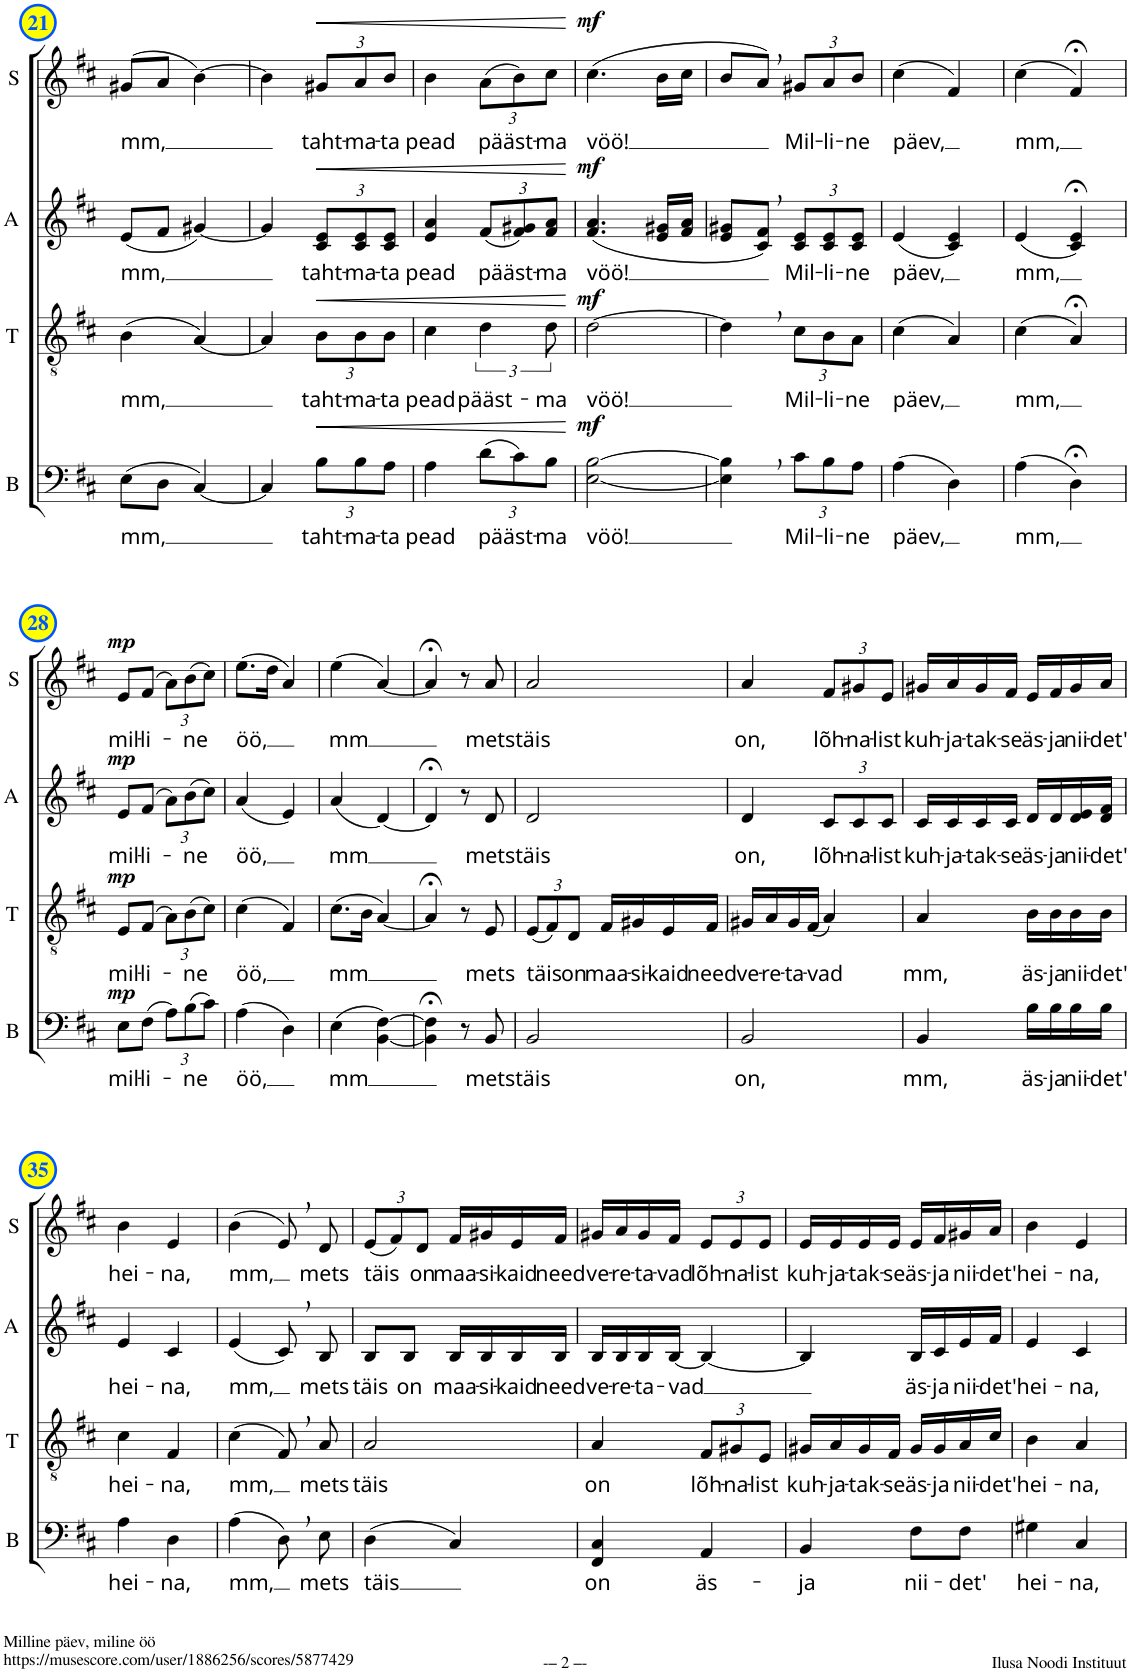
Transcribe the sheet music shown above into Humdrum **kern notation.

**kern	**text	**dynam	**kern	**text	**dynam	**kern	**text	**dynam	**kern	**text	**dynam
*part4	*part4	*part4	*part3	*part3	*part3	*part2	*part2	*part2	*part1	*part1	*part1
*staff4	*staff4	*staff4	*staff3	*staff3	*staff3	*staff2	*staff2	*staff2	*staff1	*staff1	*staff1
*I"B	*	*	*I"T	*	*	*I"A	*	*	*I"S	*	*
*I'B	*	*	*I'T	*	*	*I'A	*	*	*I'S	*	*
!!LO:PB:g=z
*clefF4	*	*	*clefGv2	*	*	*clefG2	*	*	*clefG2	*	*
*	*	*	*	*	*	*Trd1c2	*	*	*	*	*
*k[f#c#]	*	*	*k[f#c#]	*	*	*k[f#c#]	*	*	*k[f#c#]	*	*
*M2/4	*	*	*M2/4	*	*	*M2/4	*	*	*M2/4	*	*
=21	=21	=21	=21	=21	=21	=21	=21	=21	=21	=21	=21
!	!LO:LY:b	!	!	!LO:LY:b	!	!	!LO:LY:b	!	!	!LO:LY:b	!
(8E\L	mm,	.	(4B\	mm,	.	(8e/L	mm,	.	(8g#X/L	mm,	.
8D\J	.	.	.	.	.	8f#/J	.	.	8a/J	.	.
[4C#/)	.	.	[4A/)	.	.	[4g#X/)	.	.	[4b\)	.	.
=22	=22	=22	=22	=22	=22	=22	=22	=22	=22	=22	=22
4C#/]	.	.	4A/]	.	.	4g#/]	.	.	4b\]	.	.
*Xbrackettup	*	*	*	*	*	*	*	*	*	*	*
!	!LO:LY:b	!LO:HP:b	!	!	!	!	!	!	!	!	!
*	*	*	*Xbrackettup	*	*	*	*	*	*	*	*
!	!	!	!	!LO:LY:b	!LO:HP:b	!	!	!	!	!	!
*	*	*	*	*	*	*Xbrackettup	*	*	*	*	*
!	!	!	!	!	!	!	!LO:LY:b	!LO:HP:b	!	!	!
*	*	*	*	*	*	*	*	*	*Xbrackettup	*	*
!	!	!	!	!	!	!	!	!	!	!LO:LY:b	!LO:HP:b
12B\L	taht-	<	12B\L	taht-	<	12c#/ 12e/L	taht-	<	12g#X/L	taht-	<
!	!LO:LY:b	!	!	!LO:LY:b	!	!	!LO:LY:b	!	!	!LO:LY:b	!
12B\	-ma-	.	12B\	-ma-	.	12c#/ 12e/	-ma-	.	12a/	-ma-	.
!	!LO:LY:b	!	!	!LO:LY:b	!	!	!LO:LY:b	!	!	!LO:LY:b	!
12A\J	-ta	.	12B\J	-ta	.	12c#/ 12e/J	-ta	.	12b/J	-ta	.
=23	=23	=23	=23	=23	=23	=23	=23	=23	=23	=23	=23
!	!LO:LY:b	!	!	!LO:LY:b	!	!	!LO:LY:b	!	!	!LO:LY:b	!
4A\	pead	.	4c#\	pead	.	4e/ 4a/	pead	.	4b\	pead	.
!	!LO:LY:b	!	!	!	!	!	!	!	!	!	!
*	*	*	*brackettup	*	*	*	*	*	*	*	*
!	!	!	!	!LO:LY:b	!	!	!LO:LY:b	!	!	!LO:LY:b	!
(12d\L	pääst-	.	6d\	pääst-	.	(12f#/L	pääst-	.	(12a\L	pääst-	.
12c#\)	.	.	.	.	.	12f#/ 12g#X/)	.	.	12b\)	.	.
!	!LO:LY:b	!	!	!LO:LY:b	!	!	!LO:LY:b	!	!	!LO:LY:b	!
12B\J	-ma	.	12d\	-ma	.	12f#/ 12a/J	-ma	.	12cc#\J	-ma	.
.	.	[	.	.	[	.	.	[	.	.	[
=24	=24	=24	=24	=24	=24	=24	=24	=24	=24	=24	=24
!	!LO:LY:b	!LO:DY:a	!	!LO:LY:b	!LO:DY:a	!	!LO:LY:b	!LO:DY:a	!	!LO:LY:b	!LO:DY:a
[2E\ [2B\	vöö!	mf	[2d\	vöö!	mf	(4.f#/ 4.a/	vöö!	mf	(4.cc#\	vöö!	mf
.	.	.	.	.	.	16e/ 16g#X/LL	.	.	16b\LL	.	.
.	.	.	.	.	.	16f#/ 16a/JJ	.	.	16cc#\JJ	.	.
=25	=25	=25	=25	=25	=25	=25	=25	=25	=25	=25	=25
4E\], 4B\],	.	.	4d,\]	.	.	8e/ 8g#X/L	.	.	8b/L	.	.
.	.	.	.	.	.	8c#/, 8f#/,J)	.	.	8a,/J)	.	.
!	!LO:LY:b	!	!	!	!	!	!	!	!	!	!
*	*	*	*Xbrackettup	*	*	*	*	*	*	*	*
!	!	!	!	!LO:LY:b	!	!	!LO:LY:b	!	!	!LO:LY:b	!
12c#\L	Mil-	.	12c#\L	Mil-	.	12c#/ 12e/L	Mil-	.	12g#X/L	Mil-	.
!	!LO:LY:b	!	!	!LO:LY:b	!	!	!LO:LY:b	!	!	!LO:LY:b	!
12B\	-li-	.	12B\	-li-	.	12c#/ 12e/	-li-	.	12a/	-li-	.
!	!LO:LY:b	!	!	!LO:LY:b	!	!	!LO:LY:b	!	!	!LO:LY:b	!
12A\J	-ne	.	12A\J	-ne	.	12c#/ 12e/J	-ne	.	12b/J	-ne	.
=26	=26	=26	=26	=26	=26	=26	=26	=26	=26	=26	=26
!	!LO:LY:b	!	!	!LO:LY:b	!	!	!LO:LY:b	!	!	!LO:LY:b	!
(4A\	päev,	.	(4c#\	päev,	.	(4e/	päev,	.	(4cc#\	päev,	.
4D\)	.	.	4A/)	.	.	4c#/ 4e/)	.	.	4f#/)	.	.
=27	=27	=27	=27	=27	=27	=27	=27	=27	=27	=27	=27
!	!LO:LY:b	!	!	!LO:LY:b	!	!	!LO:LY:b	!	!	!LO:LY:b	!
(4A\	mm,	.	(4c#\	mm,	.	(4e/	mm,	.	(4cc#\	mm,	.
4D;<\)	.	.	4A;</)	.	.	4c#/;< 4e/;<)	.	.	4f#;</)	.	.
!!LO:LB:g=z
=28	=28	=28	=28	=28	=28	=28	=28	=28	=28	=28	=28
!	!LO:LY:b	!LO:DY:a	!	!LO:LY:b	!LO:DY:a	!	!LO:LY:b	!LO:DY:a	!	!LO:LY:b	!LO:DY:a
8E\L	mil-	mp	8E/L	mil-	mp	8e/L	mil-	mp	8e/L	mil-	mp
!	!LO:LY:b	!	!	!LO:LY:b	!	!	!LO:LY:b	!	!	!LO:LY:b	!
(8F#\J	-li-	.	(8F#/J	-li-	.	(8f#/J	-li-	.	(8f#/J	-li-	.
12A\L)	.	.	12A\L)	.	.	12a\L)	.	.	12a\L)	.	.
!	!LO:LY:b	!	!	!LO:LY:b	!	!	!LO:LY:b	!	!	!LO:LY:b	!
(12B\	-ne	.	(12B\	-ne	.	(12b\	-ne	.	(12b\	-ne	.
12c#\J)	.	.	12c#\J)	.	.	12cc#\J)	.	.	12cc#\J)	.	.
=29	=29	=29	=29	=29	=29	=29	=29	=29	=29	=29	=29
!	!LO:LY:b	!	!	!LO:LY:b	!	!	!LO:LY:b	!	!	!LO:LY:b	!
(4A\	öö,	.	(4c#\	öö,	.	(4a/	öö,	.	(8.ee\L	öö,	.
.	.	.	.	.	.	.	.	.	16dd\Jk	.	.
4D\)	.	.	4F#/)	.	.	4e/)	.	.	4a/)	.	.
=30	=30	=30	=30	=30	=30	=30	=30	=30	=30	=30	=30
!	!LO:LY:b	!	!	!LO:LY:b	!	!	!LO:LY:b	!	!	!LO:LY:b	!
(4E\	mm	.	(8.c#\L	mm	.	(4a/	mm	.	(4ee\	mm	.
.	.	.	16B\Jk	.	.	.	.	.	.	.	.
[4BB\ [4F#\)	.	.	[4A/)	.	.	[4d/)	.	.	[4a/)	.	.
=31	=31	=31	=31	=31	=31	=31	=31	=31	=31	=31	=31
4BB\];< 4F#\];<	.	.	4A;</]	.	.	4d;</]	.	.	4a;</]	.	.
8r	.	.	8r	.	.	8r	.	.	8r	.	.
!	!LO:LY:b	!	!	!LO:LY:b	!	!	!LO:LY:b	!	!	!LO:LY:b	!
8BB/	mets	.	8E/	mets	.	8d/	mets	.	8a/	mets	.
=32	=32	=32	=32	=32	=32	=32	=32	=32	=32	=32	=32
!	!LO:LY:b	!	!	!LO:LY:b	!	!	!LO:LY:b	!	!	!LO:LY:b	!
2BB/	täis	.	(12E/L	täis	.	2d/	täis	.	2a/	täis	.
.	.	.	12F#/)	.	.	.	.	.	.	.	.
!	!	!	!	!LO:LY:b	!	!	!	!	!	!	!
.	.	.	12D/J	on	.	.	.	.	.	.	.
!	!	!	!	!LO:LY:b	!	!	!	!	!	!	!
.	.	.	16F#/LL	maa-	.	.	.	.	.	.	.
!	!	!	!	!LO:LY:b	!	!	!	!	!	!	!
.	.	.	16G#X/	-si-	.	.	.	.	.	.	.
!	!	!	!	!LO:LY:b	!	!	!	!	!	!	!
.	.	.	16E/	-kaid	.	.	.	.	.	.	.
!	!	!	!	!LO:LY:b	!	!	!	!	!	!	!
.	.	.	16F#/JJ	need	.	.	.	.	.	.	.
=33	=33	=33	=33	=33	=33	=33	=33	=33	=33	=33	=33
!	!LO:LY:b	!	!	!LO:LY:b	!	!	!LO:LY:b	!	!	!LO:LY:b	!
2BB/	on,	.	16G#X/LL	ve-	.	4d/	on,	.	4a/	on,	.
!	!	!	!	!LO:LY:b	!	!	!	!	!	!	!
.	.	.	16A/	-re-	.	.	.	.	.	.	.
!	!	!	!	!LO:LY:b	!	!	!	!	!	!	!
.	.	.	16G#/	-ta-	.	.	.	.	.	.	.
!	!	!	!	!LO:LY:b	!	!	!	!	!	!	!
.	.	.	(16F#/JJ	-vad	.	.	.	.	.	.	.
!	!	!	!	!	!	!	!LO:LY:b	!	!	!LO:LY:b	!
.	.	.	4A/)	.	.	12c#/L	lõh-	.	12f#/L	lõh-	.
!	!	!	!	!	!	!	!LO:LY:b	!	!	!LO:LY:b	!
.	.	.	.	.	.	12c#/	-na-	.	12g#X/	-na-	.
!	!	!	!	!	!	!	!LO:LY:b	!	!	!LO:LY:b	!
.	.	.	.	.	.	12c#/J	-list	.	12e/J	-list	.
=34	=34	=34	=34	=34	=34	=34	=34	=34	=34	=34	=34
!	!LO:LY:b	!	!	!LO:LY:b	!	!	!LO:LY:b	!	!	!LO:LY:b	!
4BB/	mm,	.	4A/	mm,	.	16c#/LL	kuh-	.	16g#X/LL	kuh-	.
!	!	!	!	!	!	!	!LO:LY:b	!	!	!LO:LY:b	!
.	.	.	.	.	.	16c#/	-ja-	.	16a/	-ja-	.
!	!	!	!	!	!	!	!LO:LY:b	!	!	!LO:LY:b	!
.	.	.	.	.	.	16c#/	-tak-	.	16g#/	-tak-	.
!	!	!	!	!	!	!	!LO:LY:b	!	!	!LO:LY:b	!
.	.	.	.	.	.	16c#/JJ	-se	.	16f#/JJ	-se	.
!	!LO:LY:b	!	!	!LO:LY:b	!	!	!LO:LY:b	!	!	!LO:LY:b	!
16B\LL	äs-	.	16B\LL	äs-	.	16d/LL	äs-	.	16e/LL	äs-	.
!	!LO:LY:b	!	!	!LO:LY:b	!	!	!LO:LY:b	!	!	!LO:LY:b	!
16B\	-ja	.	16B\	-ja	.	16d/	-ja	.	16f#/	-ja	.
!	!LO:LY:b	!	!	!LO:LY:b	!	!	!LO:LY:b	!	!	!LO:LY:b	!
16B\	nii-	.	16B\	nii-	.	16d/ 16e/	nii-	.	16g#/	nii-	.
!	!LO:LY:b	!	!	!LO:LY:b	!	!	!LO:LY:b	!	!	!LO:LY:b	!
16B\JJ	-det'	.	16B\JJ	-det'	.	16d/ 16f#/JJ	-det'	.	16a/JJ	-det'	.
!!LO:LB:g=z
=35	=35	=35	=35	=35	=35	=35	=35	=35	=35	=35	=35
!	!LO:LY:b	!	!	!LO:LY:b	!	!	!LO:LY:b	!	!	!LO:LY:b	!
4A\	hei-	.	4c#\	hei-	.	4e/	hei-	.	4b\	hei-	.
!	!LO:LY:b	!	!	!LO:LY:b	!	!	!LO:LY:b	!	!	!LO:LY:b	!
4D\	-na,	.	4F#/	-na,	.	4c#/	-na,	.	4e/	-na,	.
=36	=36	=36	=36	=36	=36	=36	=36	=36	=36	=36	=36
!	!LO:LY:b	!	!	!LO:LY:b	!	!	!LO:LY:b	!	!	!LO:LY:b	!
(4A\	mm,	.	(4c#\	mm,	.	(4e/	mm,	.	(4b\	mm,	.
8D,\)	.	.	8F#,/)	.	.	8c#,/)	.	.	8e,/)	.	.
!	!LO:LY:b	!	!	!LO:LY:b	!	!	!LO:LY:b	!	!	!LO:LY:b	!
8E\	mets	.	8A/	mets	.	8B/	mets	.	8d/	mets	.
=37	=37	=37	=37	=37	=37	=37	=37	=37	=37	=37	=37
!	!LO:LY:b	!	!	!LO:LY:b	!	!	!LO:LY:b	!	!	!LO:LY:b	!
(4D\	täis	.	2A/	täis	.	8B/L	täis	.	(12e/L	täis	.
.	.	.	.	.	.	.	.	.	12f#/)	.	.
!	!	!	!	!	!	!	!LO:LY:b	!	!	!	!
.	.	.	.	.	.	8B/J	on	.	.	.	.
!	!	!	!	!	!	!	!	!	!	!LO:LY:b	!
.	.	.	.	.	.	.	.	.	12d/J	on	.
!	!	!	!	!	!	!	!LO:LY:b	!	!	!LO:LY:b	!
4C#/)	.	.	.	.	.	16B/LL	maa-	.	16f#/LL	maa-	.
!	!	!	!	!	!	!	!LO:LY:b	!	!	!LO:LY:b	!
.	.	.	.	.	.	16B/	-si-	.	16g#X/	-si-	.
!	!	!	!	!	!	!	!LO:LY:b	!	!	!LO:LY:b	!
.	.	.	.	.	.	16B/	-kaid	.	16e/	-kaid	.
!	!	!	!	!	!	!	!LO:LY:b	!	!	!LO:LY:b	!
.	.	.	.	.	.	16B/JJ	need	.	16f#/JJ	need	.
=38	=38	=38	=38	=38	=38	=38	=38	=38	=38	=38	=38
!	!LO:LY:b	!	!	!LO:LY:b	!	!	!LO:LY:b	!	!	!LO:LY:b	!
4FF#/ 4C#/	on	.	4A/	on	.	16B/LL	ve-	.	16g#X/LL	ve-	.
!	!	!	!	!	!	!	!LO:LY:b	!	!	!LO:LY:b	!
.	.	.	.	.	.	16B/	-re-	.	16a/	-re-	.
!	!	!	!	!	!	!	!LO:LY:b	!	!	!LO:LY:b	!
.	.	.	.	.	.	16B/	-ta-	.	16g#/	-ta-	.
!	!	!	!	!	!	!	!LO:LY:b	!	!	!LO:LY:b	!
.	.	.	.	.	.	[16B/JJ	-vad	.	16f#/JJ	-vad	.
!	!LO:LY:b	!	!	!LO:LY:b	!	!	!	!	!	!LO:LY:b	!
4AA/	äs-	.	12F#/L	lõh-	.	4B/_	.	.	12e/L	lõh-	.
!	!	!	!	!LO:LY:b	!	!	!	!	!	!LO:LY:b	!
.	.	.	12G#X/	-na-	.	.	.	.	12e/	-na-	.
!	!	!	!	!LO:LY:b	!	!	!	!	!	!LO:LY:b	!
.	.	.	12E/J	-list	.	.	.	.	12e/J	-list	.
=39	=39	=39	=39	=39	=39	=39	=39	=39	=39	=39	=39
!	!LO:LY:b	!	!	!LO:LY:b	!	!	!	!	!	!LO:LY:b	!
4BB/	-ja	.	16G#X/LL	kuh-	.	4B/]	.	.	16e/LL	kuh-	.
!	!	!	!	!LO:LY:b	!	!	!	!	!	!LO:LY:b	!
.	.	.	16A/	-ja-	.	.	.	.	16e/	-ja-	.
!	!	!	!	!LO:LY:b	!	!	!	!	!	!LO:LY:b	!
.	.	.	16G#/	-tak-	.	.	.	.	16e/	-tak-	.
!	!	!	!	!LO:LY:b	!	!	!	!	!	!LO:LY:b	!
.	.	.	16F#/JJ	-se	.	.	.	.	16e/JJ	-se	.
!	!LO:LY:b	!	!	!LO:LY:b	!	!	!LO:LY:b	!	!	!LO:LY:b	!
8F#\L	nii-	.	16G#/LL	äs-	.	16B/LL	äs-	.	16e/LL	äs-	.
!	!	!	!	!LO:LY:b	!	!	!LO:LY:b	!	!	!LO:LY:b	!
.	.	.	16G#/	-ja	.	16c#/	-ja	.	16f#/	-ja	.
!	!LO:LY:b	!	!	!LO:LY:b	!	!	!LO:LY:b	!	!	!LO:LY:b	!
8F#\J	-det'	.	16A/	nii-	.	16e/	nii-	.	16g#X/	nii-	.
!	!	!	!	!LO:LY:b	!	!	!LO:LY:b	!	!	!LO:LY:b	!
.	.	.	16c#/JJ	-det'	.	16f#/JJ	-det'	.	16a/JJ	-det'	.
=40	=40	=40	=40	=40	=40	=40	=40	=40	=40	=40	=40
!	!LO:LY:b	!	!	!LO:LY:b	!	!	!LO:LY:b	!	!	!LO:LY:b	!
4G#X\	hei-	.	4B\	hei-	.	4e/	hei-	.	4b\	hei-	.
!	!LO:LY:b	!	!	!LO:LY:b	!	!	!LO:LY:b	!	!	!LO:LY:b	!
4C#/	-na,	.	4A/	-na,	.	4c#/	-na,	.	4e/	-na,	.
=	=	=	=	=	=	=	=	=	=	=	=
*-	*-	*-	*-	*-	*-	*-	*-	*-	*-	*-	*-
